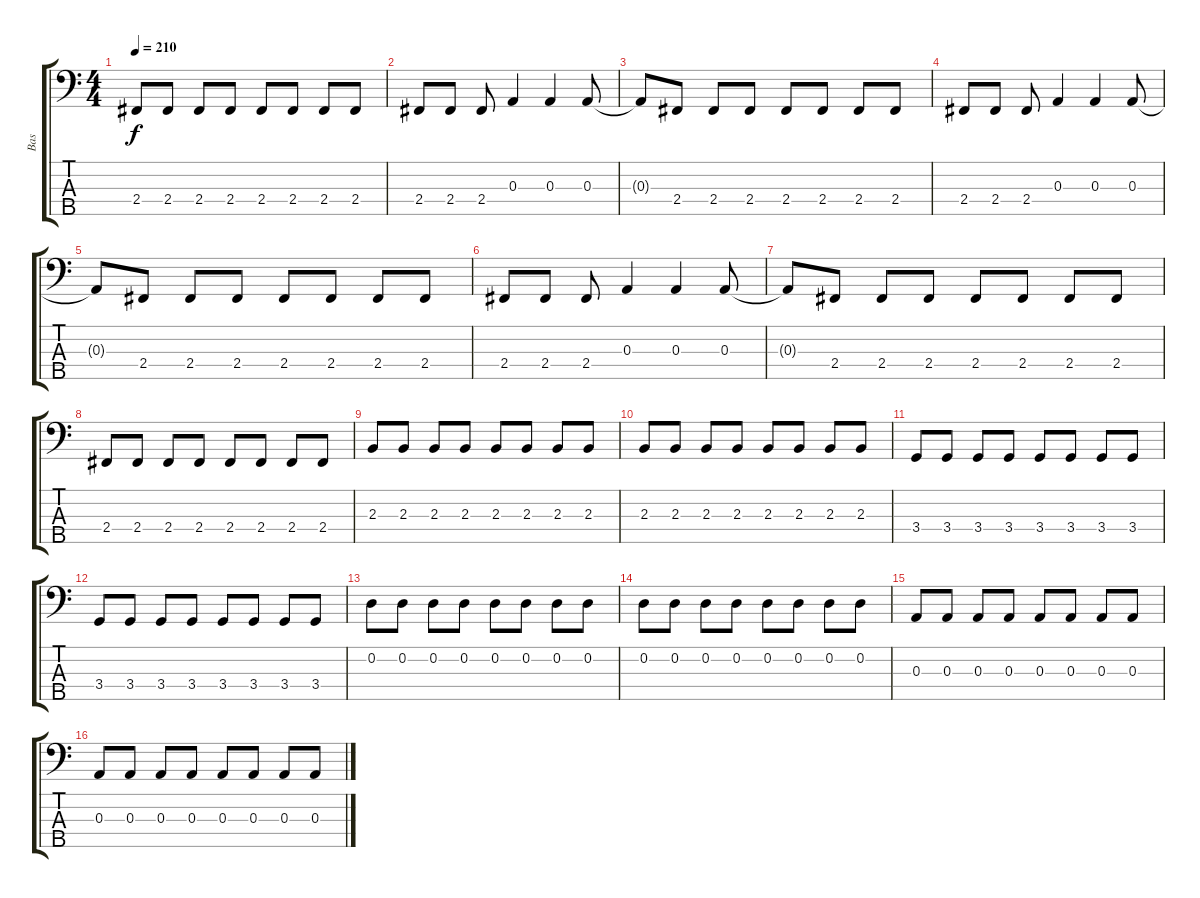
\track ("Bas" "Bas") {instrument electricbasspick}
\staff {score tabs}
\tuning (G2 D2 A1 E1 B0) {hide}
\ts (4 4)
\tempo 210
\clef f4
\ks c
2.4.8{dy f} 2.4.8 2.4.8 2.4.8 2.4.8 2.4.8 2.4.8 2.4.8 |
2.4.8 2.4.8 2.4.8 0.3.4 0.3.4 0.3.8 |
0.3{t}.8 2.4.8 2.4.8 2.4.8 2.4.8 2.4.8 2.4.8 2.4.8 |
2.4.8 2.4.8 2.4.8 0.3.4 0.3.4 0.3.8 |
0.3{t}.8 2.4.8 2.4.8 2.4.8 2.4.8 2.4.8 2.4.8 2.4.8 |
2.4.8 2.4.8 2.4.8 0.3.4 0.3.4 0.3.8 |
0.3{t}.8 2.4.8 2.4.8 2.4.8 2.4.8 2.4.8 2.4.8 2.4.8 |
2.4.8 2.4.8 2.4.8 2.4.8 2.4.8 2.4.8 2.4.8 2.4.8 |
2.3.8 2.3.8 2.3.8 2.3.8 2.3.8 2.3.8 2.3.8 2.3.8 |
2.3.8 2.3.8 2.3.8 2.3.8 2.3.8 2.3.8 2.3.8 2.3.8 |
3.4.8 3.4.8 3.4.8 3.4.8 3.4.8 3.4.8 3.4.8 3.4.8 |
3.4.8 3.4.8 3.4.8 3.4.8 3.4.8 3.4.8 3.4.8 3.4.8 |
0.2.8 0.2.8 0.2.8 0.2.8 0.2.8 0.2.8 0.2.8 0.2.8 |
0.2.8 0.2.8 0.2.8 0.2.8 0.2.8 0.2.8 0.2.8 0.2.8 |
0.3.8 0.3.8 0.3.8 0.3.8 0.3.8 0.3.8 0.3.8 0.3.8 |
0.3.8 0.3.8 0.3.8 0.3.8 0.3.8 0.3.8 0.3.8 0.3.8
